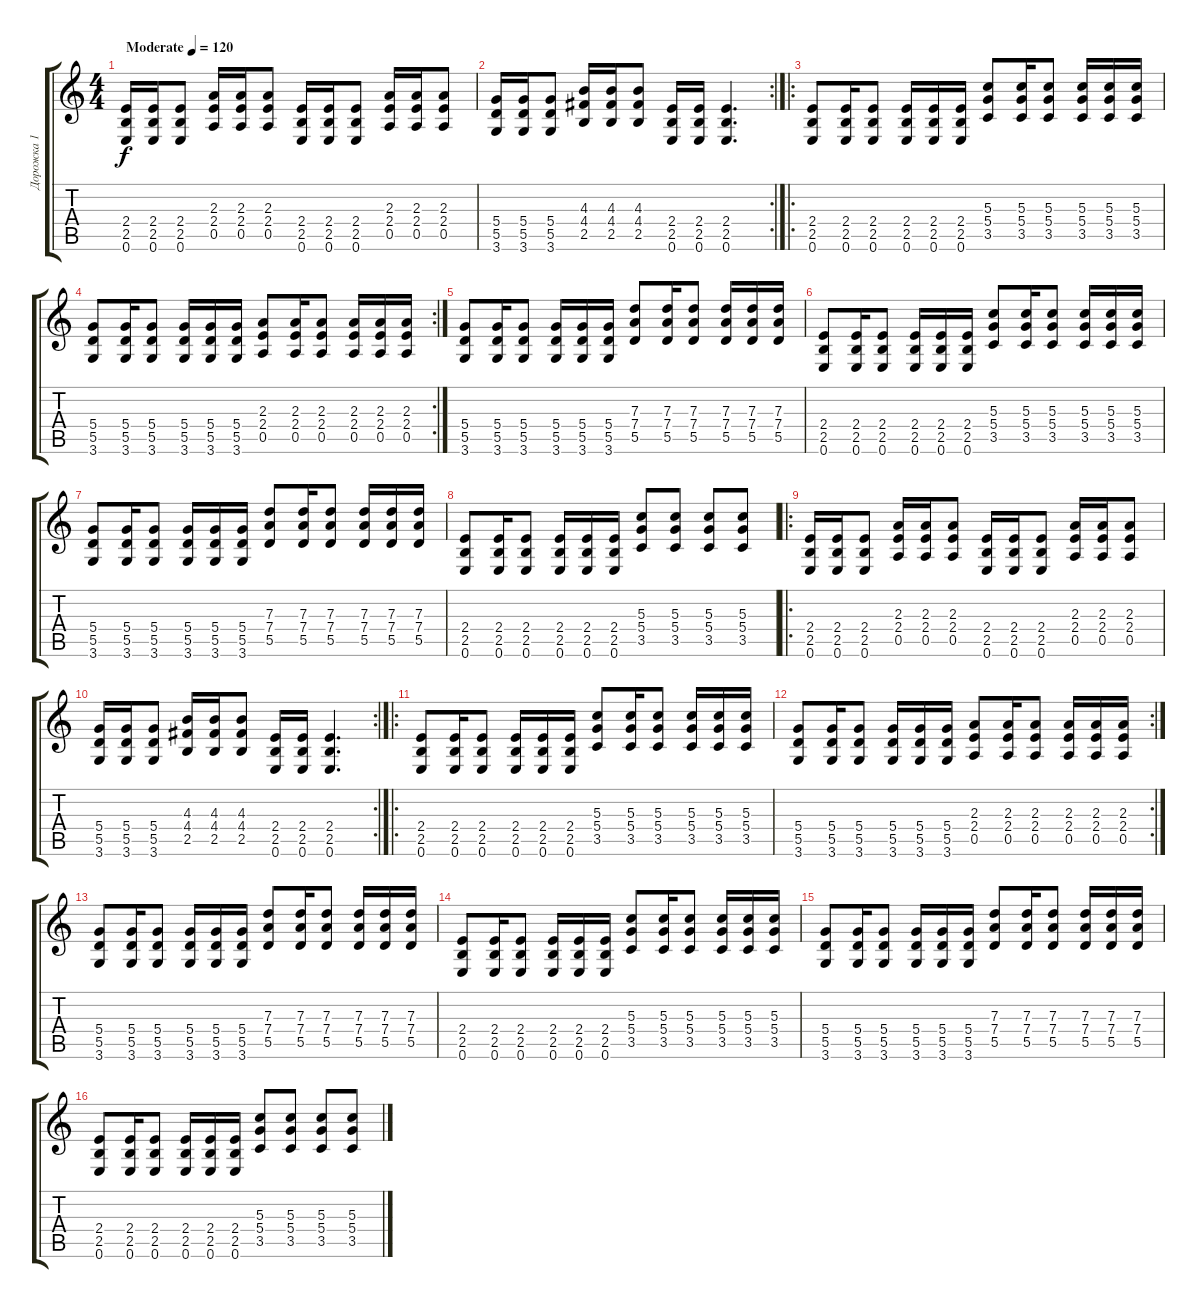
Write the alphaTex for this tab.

\track ("Дорожка 1" "Дорожка 1") {instrument distortionguitar}
\staff {score tabs}
\tuning (E4 B3 G3 D3 A2 E2) {hide}
\ts (4 4)
\tempo (120 "Moderate")
\clef g2
\ks c
(2.4 2.5 0.6).16{dy f instrument distortionguitar} (2.4 2.5 0.6).16 (2.4 2.5 0.6).8 (2.3 2.4 0.5).16 (2.3 2.4 0.5).16 (2.3 2.4 0.5).8 (2.4 2.5 0.6).16 (2.4 2.5 0.6).16 (2.4 2.5 0.6).8 (2.3 2.4 0.5).16 (2.3 2.4 0.5).16 (2.3 2.4 0.5).8 |
\rc 2
(5.4 5.5 3.6).16 (5.4 5.5 3.6).16 (5.4 5.5 3.6).8 (4.3 4.4 2.5).16 (4.3 4.4 2.5).16 (4.3 4.4 2.5).8 (2.4 2.5 0.6).16 (2.4 2.5 0.6).16 (2.4 2.5 0.6).4{d} |
\ro
(2.4 2.5 0.6).8 (2.4 2.5 0.6).16 (2.4 2.5 0.6).8 (2.4 2.5 0.6).16 (2.4 2.5 0.6).16 (2.4 2.5 0.6).16 (5.3 5.4 3.5).8 (5.3 5.4 3.5).16 (5.3 5.4 3.5).8 (5.3 5.4 3.5).16 (5.3 5.4 3.5).16 (5.3 5.4 3.5).16 |
\rc 2
(5.4 5.5 3.6).8 (5.4 5.5 3.6).16 (5.4 5.5 3.6).8 (5.4 5.5 3.6).16 (5.4 5.5 3.6).16 (5.4 5.5 3.6).16 (2.3 2.4 0.5).8 (2.3 2.4 0.5).16 (2.3 2.4 0.5).8 (2.3 2.4 0.5).16 (2.3 2.4 0.5).16 (2.3 2.4 0.5).16 |
(5.4 5.5 3.6).8 (5.4 5.5 3.6).16 (5.4 5.5 3.6).8 (5.4 5.5 3.6).16 (5.4 5.5 3.6).16 (5.4 5.5 3.6).16 (7.3 7.4 5.5).8 (7.3 7.4 5.5).16 (7.3 7.4 5.5).8 (7.3 7.4 5.5).16 (7.3 7.4 5.5).16 (7.3 7.4 5.5).16 |
(2.4 2.5 0.6).8 (2.4 2.5 0.6).16 (2.4 2.5 0.6).8 (2.4 2.5 0.6).16 (2.4 2.5 0.6).16 (2.4 2.5 0.6).16 (5.3 5.4 3.5).8 (5.3 5.4 3.5).16 (5.3 5.4 3.5).8 (5.3 5.4 3.5).16 (5.3 5.4 3.5).16 (5.3 5.4 3.5).16 |
(5.4 5.5 3.6).8 (5.4 5.5 3.6).16 (5.4 5.5 3.6).8 (5.4 5.5 3.6).16 (5.4 5.5 3.6).16 (5.4 5.5 3.6).16 (7.3 7.4 5.5).8 (7.3 7.4 5.5).16 (7.3 7.4 5.5).8 (7.3 7.4 5.5).16 (7.3 7.4 5.5).16 (7.3 7.4 5.5).16 |
(2.4 2.5 0.6).8 (2.4 2.5 0.6).16 (2.4 2.5 0.6).8 (2.4 2.5 0.6).16 (2.4 2.5 0.6).16 (2.4 2.5 0.6).16 (5.3 5.4 3.5).8 (5.3 5.4 3.5).8 (5.3 5.4 3.5).8 (5.3 5.4 3.5).8 |
\ro
(2.4 2.5 0.6).16 (2.4 2.5 0.6).16 (2.4 2.5 0.6).8 (2.3 2.4 0.5).16 (2.3 2.4 0.5).16 (2.3 2.4 0.5).8 (2.4 2.5 0.6).16 (2.4 2.5 0.6).16 (2.4 2.5 0.6).8 (2.3 2.4 0.5).16 (2.3 2.4 0.5).16 (2.3 2.4 0.5).8 |
\rc 2
(5.4 5.5 3.6).16 (5.4 5.5 3.6).16 (5.4 5.5 3.6).8 (4.3 4.4 2.5).16 (4.3 4.4 2.5).16 (4.3 4.4 2.5).8 (2.4 2.5 0.6).16 (2.4 2.5 0.6).16 (2.4 2.5 0.6).4{d} |
\ro
(2.4 2.5 0.6).8 (2.4 2.5 0.6).16 (2.4 2.5 0.6).8 (2.4 2.5 0.6).16 (2.4 2.5 0.6).16 (2.4 2.5 0.6).16 (5.3 5.4 3.5).8 (5.3 5.4 3.5).16 (5.3 5.4 3.5).8 (5.3 5.4 3.5).16 (5.3 5.4 3.5).16 (5.3 5.4 3.5).16 |
\rc 2
(5.4 5.5 3.6).8 (5.4 5.5 3.6).16 (5.4 5.5 3.6).8 (5.4 5.5 3.6).16 (5.4 5.5 3.6).16 (5.4 5.5 3.6).16 (2.3 2.4 0.5).8 (2.3 2.4 0.5).16 (2.3 2.4 0.5).8 (2.3 2.4 0.5).16 (2.3 2.4 0.5).16 (2.3 2.4 0.5).16 |
(5.4 5.5 3.6).8 (5.4 5.5 3.6).16 (5.4 5.5 3.6).8 (5.4 5.5 3.6).16 (5.4 5.5 3.6).16 (5.4 5.5 3.6).16 (7.3 7.4 5.5).8 (7.3 7.4 5.5).16 (7.3 7.4 5.5).8 (7.3 7.4 5.5).16 (7.3 7.4 5.5).16 (7.3 7.4 5.5).16 |
(2.4 2.5 0.6).8 (2.4 2.5 0.6).16 (2.4 2.5 0.6).8 (2.4 2.5 0.6).16 (2.4 2.5 0.6).16 (2.4 2.5 0.6).16 (5.3 5.4 3.5).8 (5.3 5.4 3.5).16 (5.3 5.4 3.5).8 (5.3 5.4 3.5).16 (5.3 5.4 3.5).16 (5.3 5.4 3.5).16 |
(5.4 5.5 3.6).8 (5.4 5.5 3.6).16 (5.4 5.5 3.6).8 (5.4 5.5 3.6).16 (5.4 5.5 3.6).16 (5.4 5.5 3.6).16 (7.3 7.4 5.5).8 (7.3 7.4 5.5).16 (7.3 7.4 5.5).8 (7.3 7.4 5.5).16 (7.3 7.4 5.5).16 (7.3 7.4 5.5).16 |
(2.4 2.5 0.6).8 (2.4 2.5 0.6).16 (2.4 2.5 0.6).8 (2.4 2.5 0.6).16 (2.4 2.5 0.6).16 (2.4 2.5 0.6).16 (5.3 5.4 3.5).8 (5.3 5.4 3.5).8 (5.3 5.4 3.5).8 (5.3 5.4 3.5).8
